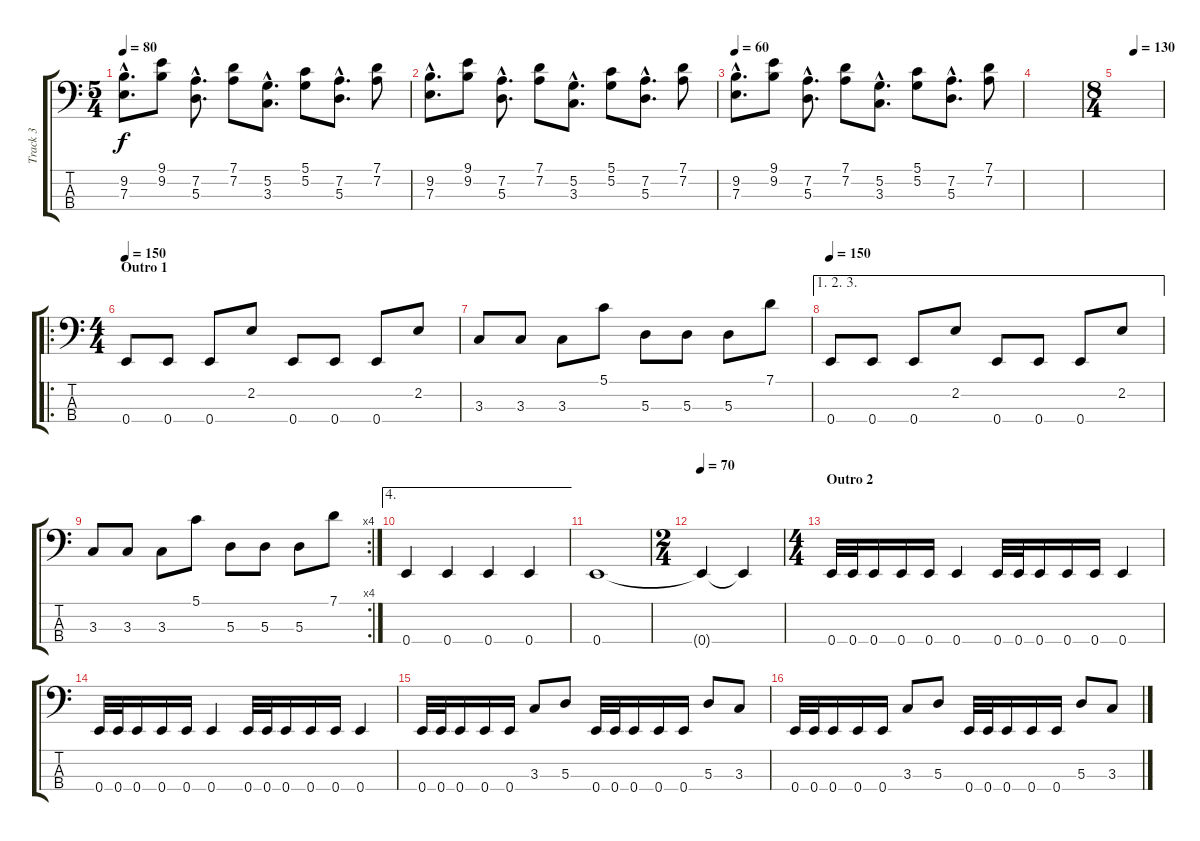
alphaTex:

\track ("Track 3" "Track 3") {instrument electricbassfinger}
\staff {score tabs}
\tuning (G2 D2 A1 E1) {hide}
\ts (5 4)
\tempo 80
\clef f4
\ks c
(9.2{hac} 7.3{hac}).8{d dy f volume 0} (9.1 9.2).8 (7.2{hac} 5.3{hac}).8{d} (7.1 7.2).8 (5.2{hac} 3.3{hac}).8{d} (5.1 5.2).8 (7.2{hac} 5.3{hac}).8{d} (7.1 7.2).8 |
(9.2{hac} 7.3{hac}).8{d} (9.1 9.2).8 (7.2{hac} 5.3{hac}).8{d} (7.1 7.2).8 (5.2{hac} 3.3{hac}).8{d} (5.1 5.2).8 (7.2{hac} 5.3{hac}).8{d} (7.1 7.2).8 |
\tempo 60
(9.2{hac} 7.3{hac}).8{d} (9.1 9.2).8 (7.2{hac} 5.3{hac}).8{d} (7.1 7.2).8 (5.2{hac} 3.3{hac}).8{d} (5.1 5.2).8 (7.2{hac} 5.3{hac}).8{d} (7.1 7.2).8 |
|
\ts (8 4)
\tempo (130 0.375)
|
\ro
\ts (4 4)
\section ("" "Outro 1")
\tempo 150
0.4.8{volume 16} 0.4.8 0.4.8 2.2.8 0.4.8 0.4.8 0.4.8 2.2.8 |
3.3.8 3.3.8 3.3.8 5.1.8 5.3.8 5.3.8 5.3.8 7.1.8 |
\ae (1 2 3)
\tempo 150
0.4.8 0.4.8 0.4.8 2.2.8 0.4.8 0.4.8 0.4.8 2.2.8 |
\rc 4
3.3.8 3.3.8 3.3.8 5.1.8 5.3.8 5.3.8 5.3.8 7.1.8 |
\ae 4
0.4.4 0.4.4 0.4.4 0.4.4 |
0.4.1 |
\ts (2 4)
\tempo 70
0.4{t}.4 0.4{t}.4 |
\ts (4 4)
\section ("" "Outro 2")
0.4.32 0.4.32 0.4.16 0.4.16 0.4.16 0.4.4 0.4.32 0.4.32 0.4.16 0.4.16 0.4.16 0.4.4 |
0.4.32 0.4.32 0.4.16 0.4.16 0.4.16 0.4.4 0.4.32 0.4.32 0.4.16 0.4.16 0.4.16 0.4.4 |
0.4.32 0.4.32 0.4.16 0.4.16 0.4.16 3.3.8 5.3.8 0.4.32 0.4.32 0.4.16 0.4.16 0.4.16 5.3.8 3.3.8 |
0.4.32 0.4.32 0.4.16 0.4.16 0.4.16 3.3.8 5.3.8 0.4.32 0.4.32 0.4.16 0.4.16 0.4.16 5.3.8 3.3.8
